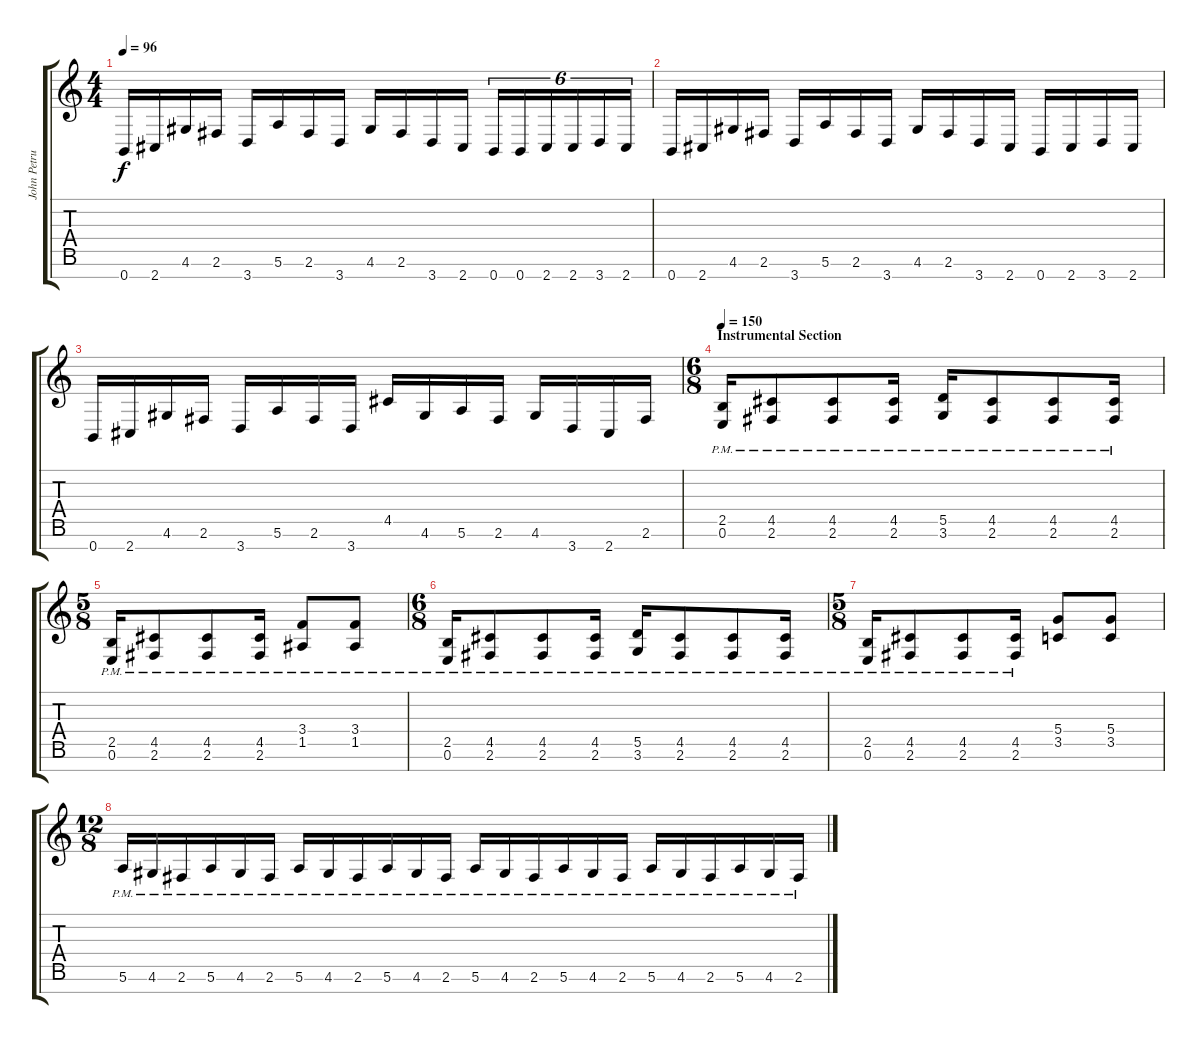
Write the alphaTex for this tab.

\track ("John Petrucci" "John Petru") {instrument distortionguitar}
\staff {score tabs}
\tuning (E4 B3 G3 D3 A2 E2 B1) {hide}
\ts (4 4)
\tempo 96
\clef g2
\ks c
0.7.16{dy f} 2.7.16 4.6.16 2.6.16 3.7.16 5.6.16 2.6.16 3.7.16 4.6.16 2.6.16 3.7.16 2.7.16 0.7.16{tu (6 4)} 0.7.16{tu (6 4)} 2.7.16{tu (6 4)} 2.7.16{tu (6 4)} 3.7.16{tu (6 4)} 2.7.16{tu (6 4)} |
0.7.16 2.7.16 4.6.16 2.6.16 3.7.16 5.6.16 2.6.16 3.7.16 4.6.16 2.6.16 3.7.16 2.7.16 0.7.16 2.7.16 3.7.16 2.7.16 |
0.7.16 2.7.16 4.6.16 2.6.16 3.7.16 5.6.16 2.6.16 3.7.16 4.5.16 4.6.16 5.6.16 2.6.16 4.6.16 3.7.16 2.7.16 2.6.16 |
\ts (6 8)
\section ("" "Instrumental Section")
\tempo 150
(2.5{pm} 0.6{pm}).16 (4.5{pm} 2.6{pm}).8 (4.5{pm} 2.6{pm}).8 (4.5{pm} 2.6{pm}).16 (5.5{pm} 3.6{pm}).16 (4.5{pm} 2.6{pm}).8 (4.5{pm} 2.6{pm}).8 (4.5{pm} 2.6{pm}).16 |
\ts (5 8)
(2.5{pm} 0.6{pm}).16 (4.5{pm} 2.6{pm}).8 (4.5{pm} 2.6{pm}).8 (4.5{pm} 2.6{pm}).16 (3.4{pm} 1.5{pm}).8 (3.4{pm} 1.5{pm}).8 |
\ts (6 8)
(2.5{pm} 0.6{pm}).16 (4.5{pm} 2.6{pm}).8 (4.5{pm} 2.6{pm}).8 (4.5{pm} 2.6{pm}).16 (5.5{pm} 3.6{pm}).16 (4.5{pm} 2.6{pm}).8 (4.5{pm} 2.6{pm}).8 (4.5{pm} 2.6{pm}).16 |
\ts (5 8)
(2.5{pm} 0.6{pm}).16 (4.5{pm} 2.6{pm}).8 (4.5{pm} 2.6{pm}).8 (4.5{pm} 2.6{pm}).16 (5.4 3.5).8 (5.4 3.5).8 |
\ts (12 8)
5.6{pm}.16 4.6{pm}.16 2.6{pm}.16 5.6{pm}.16 4.6{pm}.16 2.6{pm}.16 5.6{pm}.16 4.6{pm}.16 2.6{pm}.16 5.6{pm}.16 4.6{pm}.16 2.6{pm}.16 5.6{pm}.16 4.6{pm}.16 2.6{pm}.16 5.6{pm}.16 4.6{pm}.16 2.6{pm}.16 5.6{pm}.16 4.6{pm}.16 2.6{pm}.16 5.6{pm}.16 4.6{pm}.16 2.6{pm}.16
